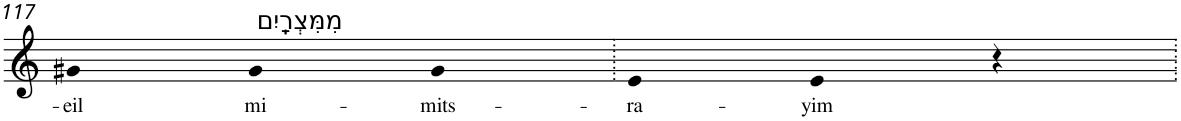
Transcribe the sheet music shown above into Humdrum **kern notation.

**kern	**text
*part1	*part1
*staff1	*staff1
*I"Piano	*
*I'Pno	*
!!LO:PB:g=z
*clefG2	*
*k[]	*
=117	=117
!	!LO:LY:b
4g#X	-eil
!LO:TX:a:t=מִמִּצְרָֽיִם	!
!	!LO:LY:b
4g#	mi-
!	!LO:LY:b
4g#	-mits-
=118.	=118.
!	!LO:LY:b
4e	-ra-
!	!LO:LY:b
4e	-yim
4r	.
=.	=.
*-	*-
